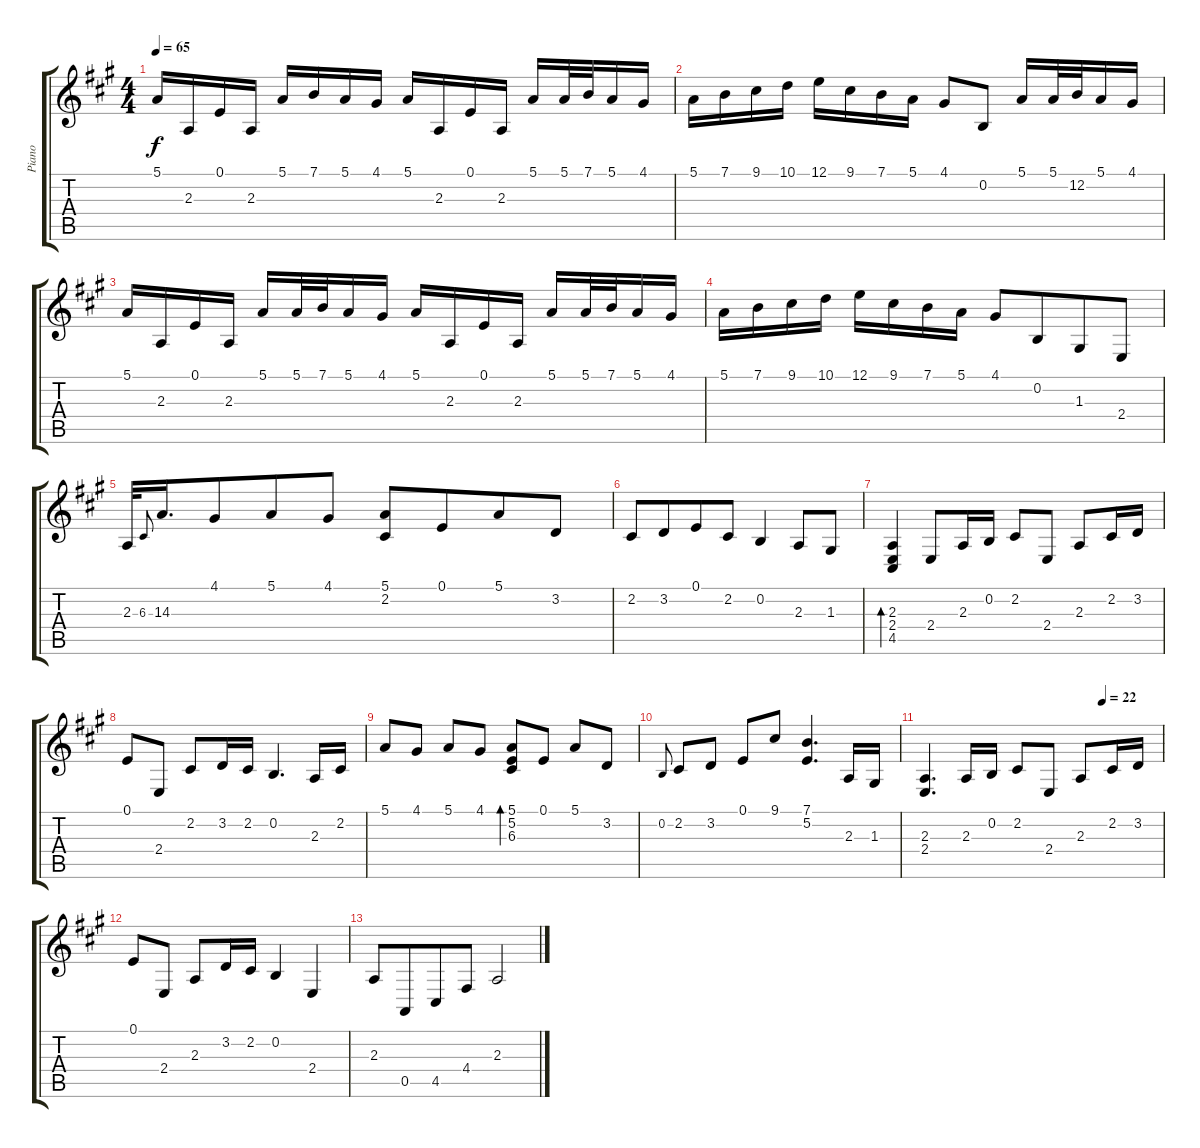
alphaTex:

\track ("Piano" "Piano") {solo instrument brightacousticpiano}
\staff {score tabs}
\tuning (E4 B3 G3 D3 A2 E2) {hide}
\ts (4 4)
\tempo 65
\clef g2
\ks a
5.1.16{dy f} 2.3.16 0.1.16 2.3.16 5.1.16 7.1.16 5.1.16 4.1.16 5.1.16 2.3.16 0.1.16 2.3.16 5.1.16 5.1.32 7.1.32 5.1.16 4.1.16 |
5.1.16 7.1.16 9.1.16 10.1.16 12.1.16 9.1.16 7.1.16 5.1.16 4.1.8 0.2.8 5.1.16 5.1.32 12.2.32 5.1.16 4.1.16 |
5.1.16 2.3.16 0.1.16 2.3.16 5.1.16 5.1.32 7.1.32 5.1.16 4.1.16 5.1.16 2.3.16 0.1.16 2.3.16 5.1.16 5.1.32 7.1.32 5.1.16 4.1.16 |
5.1.16 7.1.16 9.1.16 10.1.16 12.1.16 9.1.16 7.1.16 5.1.16 4.1.8 0.2.8{beam merge} 1.3.8 2.4.8 |
2.3.32 6.3.8{gr onbeat} 14.3.16{d} 4.1.8{beam merge} 5.1.8 4.1.8 (5.1 2.2).8 0.1.8{beam merge} 5.1.8 3.2.8 |
2.2.8 3.2.8{beam merge} 0.1.8 2.2.8 0.2.4 2.3.8 1.3.8 |
(2.3 2.4 4.5).4{bd 240} 2.4.8 2.3.16 0.2.16 2.2.8 2.4.8 2.3.8 2.2.16 3.2.16 |
0.1.8 2.4.8 2.2.8 3.2.16 2.2.16 0.2.4{d} 2.3.16 2.2.16 |
5.1.8 4.1.8 5.1.8 4.1.8 (5.1 5.2 6.3).8{bd 120} 0.1.8 5.1.8 3.2.8 |
0.2.8{gr onbeat} 2.2.8 3.2.8{beam split} 0.1.8 9.1.8 (7.1 5.2).4{d} 2.3.16 1.3.16 |
\tempo (22 0.75)
(2.3 2.4).4{d} 2.3.16 0.2.16 2.2.8 2.4.8 2.3.8 2.2.16 3.2.16 |
0.1.8 2.4.8 2.3.8 3.2.16 2.2.16 0.2.4 2.4.4 |
2.3.8 0.5.8{beam merge} 4.5.8 4.4.8 2.3.2
